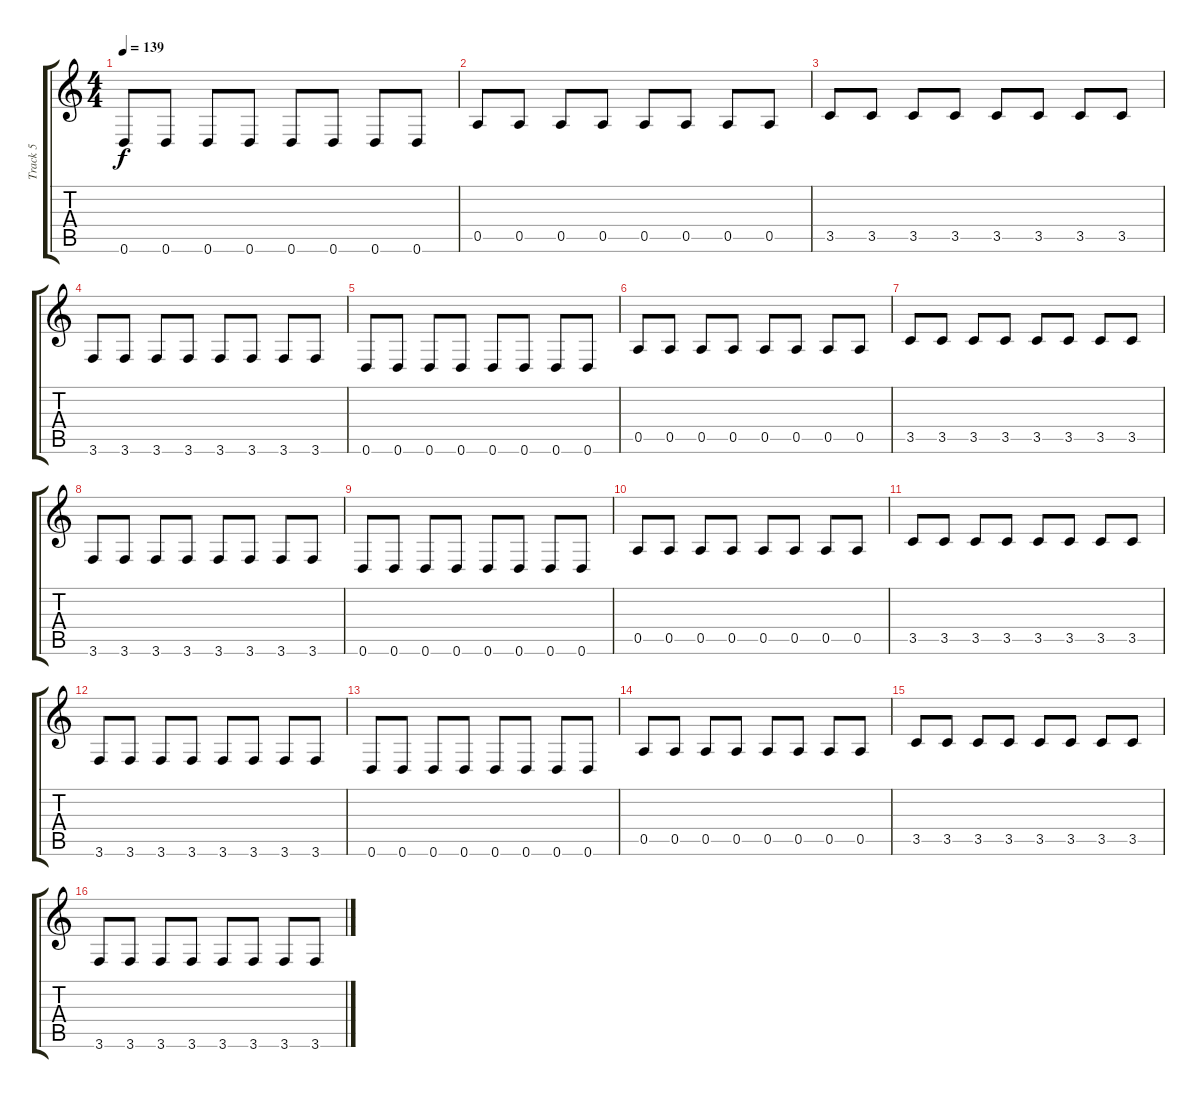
\track ("Track 5" "Track 5") {instrument fretlessbass}
\staff {score tabs}
\tuning (E4 B3 G3 D3 A2 D2) {hide}
\ts (4 4)
\tempo 139
\clef g2
\ks c
0.6.8{dy f} 0.6.8 0.6.8 0.6.8 0.6.8 0.6.8 0.6.8 0.6.8 |
0.5.8 0.5.8 0.5.8 0.5.8 0.5.8 0.5.8 0.5.8 0.5.8 |
3.5.8 3.5.8 3.5.8 3.5.8 3.5.8 3.5.8 3.5.8 3.5.8 |
3.6.8 3.6.8 3.6.8 3.6.8 3.6.8 3.6.8 3.6.8 3.6.8 |
0.6.8 0.6.8 0.6.8 0.6.8 0.6.8 0.6.8 0.6.8 0.6.8 |
0.5.8 0.5.8 0.5.8 0.5.8 0.5.8 0.5.8 0.5.8 0.5.8 |
3.5.8 3.5.8 3.5.8 3.5.8 3.5.8 3.5.8 3.5.8 3.5.8 |
3.6.8 3.6.8 3.6.8 3.6.8 3.6.8 3.6.8 3.6.8 3.6.8 |
0.6.8 0.6.8 0.6.8 0.6.8 0.6.8 0.6.8 0.6.8 0.6.8 |
0.5.8 0.5.8 0.5.8 0.5.8 0.5.8 0.5.8 0.5.8 0.5.8 |
3.5.8 3.5.8 3.5.8 3.5.8 3.5.8 3.5.8 3.5.8 3.5.8 |
3.6.8 3.6.8 3.6.8 3.6.8 3.6.8 3.6.8 3.6.8 3.6.8 |
0.6.8 0.6.8 0.6.8 0.6.8 0.6.8 0.6.8 0.6.8 0.6.8 |
0.5.8 0.5.8 0.5.8 0.5.8 0.5.8 0.5.8 0.5.8 0.5.8 |
3.5.8 3.5.8 3.5.8 3.5.8 3.5.8 3.5.8 3.5.8 3.5.8 |
3.6.8 3.6.8 3.6.8 3.6.8 3.6.8 3.6.8 3.6.8 3.6.8
